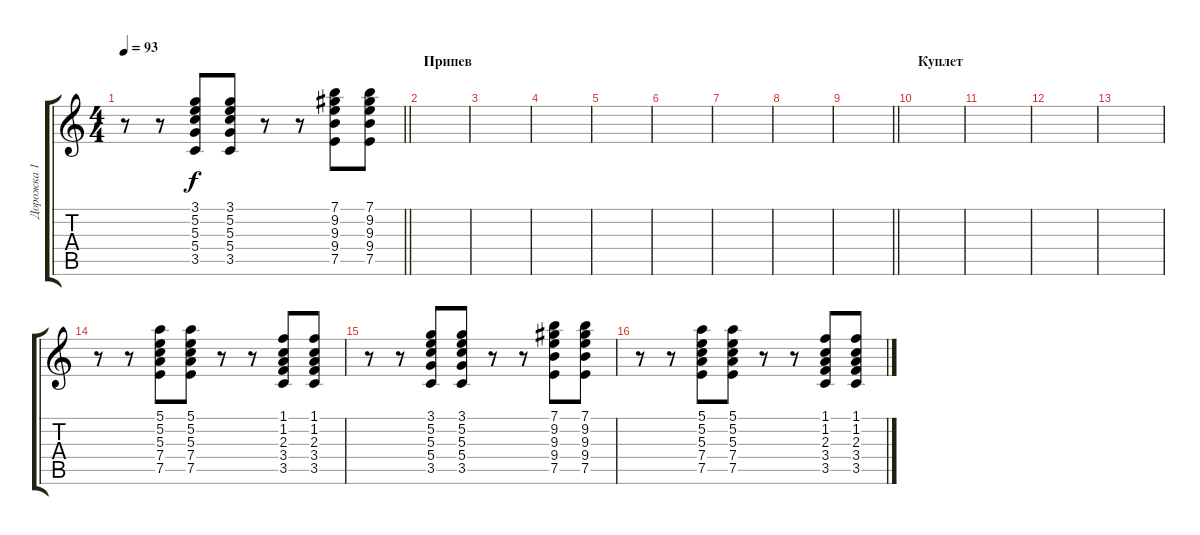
\track ("Дорожка 1" "Дорожка 1") {instrument electricguitarclean}
\staff {score tabs}
\tuning (E4 B3 G3 D3 A2 E2) {hide}
\ts (4 4)
\tempo 93
\clef g2
\barLineRight lightlight
\ks c
r.8{dy f} r.8 (3.1 5.2 5.3 5.4 3.5).8 (3.1 5.2 5.3 5.4 3.5).8 r.8 r.8 (7.1 9.2 9.3 9.4 7.5).8 (7.1 9.2 9.3 9.4 7.5).8 |
\section ("" "Припев")
|
|
|
|
|
|
|
\barLineRight lightlight
|
\section ("" "Куплет")
|
|
|
|
r.8 r.8 (5.1 5.2 5.3 7.4 7.5).8 (5.1 5.2 5.3 7.4 7.5).8 r.8 r.8 (1.1 1.2 2.3 3.4 3.5).8 (1.1 1.2 2.3 3.4 3.5).8 |
r.8 r.8 (3.1 5.2 5.3 5.4 3.5).8 (3.1 5.2 5.3 5.4 3.5).8 r.8 r.8 (7.1 9.2 9.3 9.4 7.5).8 (7.1 9.2 9.3 9.4 7.5).8 |
r.8 r.8 (5.1 5.2 5.3 7.4 7.5).8 (5.1 5.2 5.3 7.4 7.5).8 r.8 r.8 (1.1 1.2 2.3 3.4 3.5).8 (1.1 1.2 2.3 3.4 3.5).8
